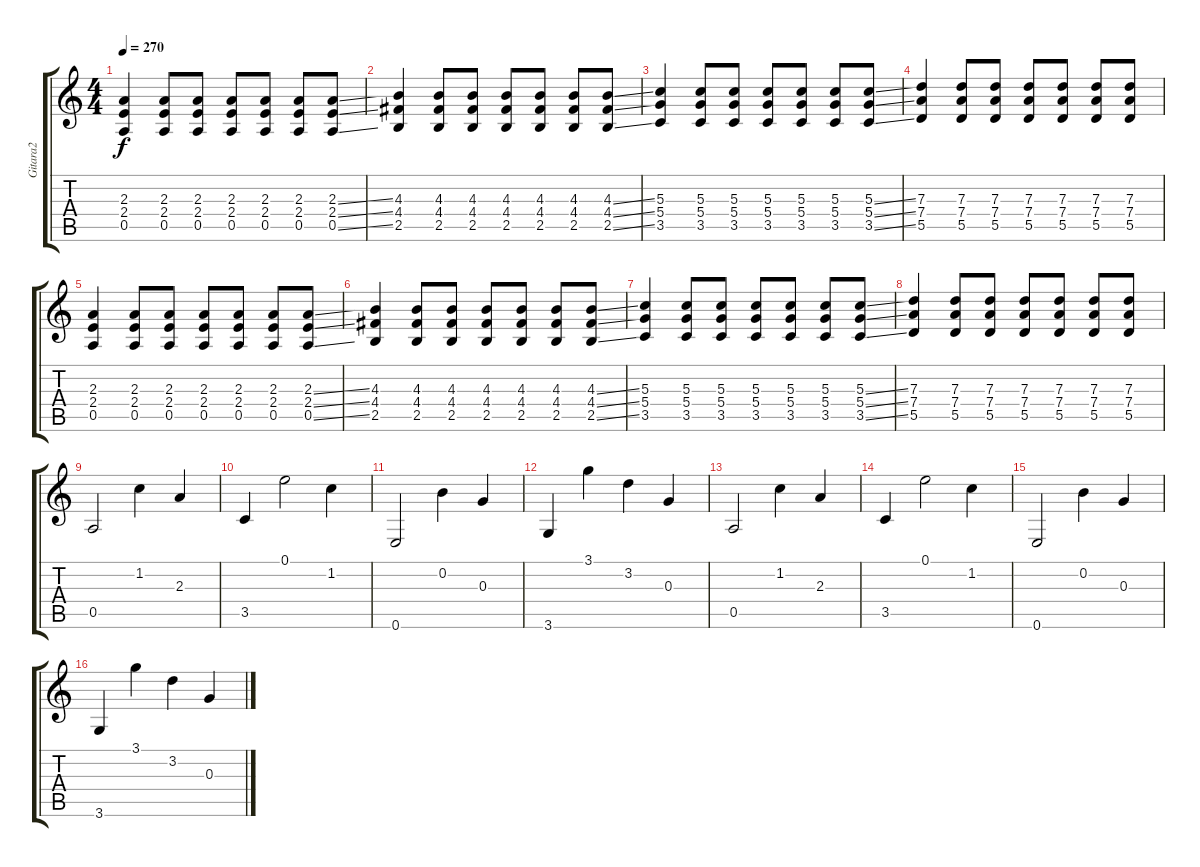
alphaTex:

\track ("Gitara2" "Gitara2") {instrument electricguitarclean}
\staff {score tabs}
\tuning (E4 B3 G3 D3 A2 E2) {hide}
\ts (4 4)
\tempo 270
\clef g2
\ks c
(2.3 2.4 0.5).4{dy f instrument overdrivenguitar} (2.3 2.4 0.5).8 (2.3 2.4 0.5).8 (2.3 2.4 0.5).8 (2.3 2.4 0.5).8 (2.3 2.4 0.5).8 (2.3{ss} 2.4{ss} 0.5{ss}).8 |
(4.3 4.4 2.5).4 (4.3 4.4 2.5).8 (4.3 4.4 2.5).8 (4.3 4.4 2.5).8 (4.3 4.4 2.5).8 (4.3 4.4 2.5).8 (4.3{ss} 4.4{ss} 2.5{ss}).8 |
(5.3 5.4 3.5).4 (5.3 5.4 3.5).8 (5.3 5.4 3.5).8 (5.3 5.4 3.5).8 (5.3 5.4 3.5).8 (5.3 5.4 3.5).8 (5.3{ss} 5.4{ss} 3.5{ss}).8 |
(7.3 7.4 5.5).4 (7.3 7.4 5.5).8 (7.3 7.4 5.5).8 (7.3 7.4 5.5).8 (7.3 7.4 5.5).8 (7.3 7.4 5.5).8 (7.3 7.4 5.5).8 |
(2.3 2.4 0.5).4{instrument overdrivenguitar} (2.3 2.4 0.5).8 (2.3 2.4 0.5).8 (2.3 2.4 0.5).8 (2.3 2.4 0.5).8 (2.3 2.4 0.5).8 (2.3{ss} 2.4{ss} 0.5{ss}).8 |
(4.3 4.4 2.5).4 (4.3 4.4 2.5).8 (4.3 4.4 2.5).8 (4.3 4.4 2.5).8 (4.3 4.4 2.5).8 (4.3 4.4 2.5).8 (4.3{ss} 4.4{ss} 2.5{ss}).8 |
(5.3 5.4 3.5).4 (5.3 5.4 3.5).8 (5.3 5.4 3.5).8 (5.3 5.4 3.5).8 (5.3 5.4 3.5).8 (5.3 5.4 3.5).8 (5.3{ss} 5.4{ss} 3.5{ss}).8 |
(7.3 7.4 5.5).4 (7.3 7.4 5.5).8 (7.3 7.4 5.5).8 (7.3 7.4 5.5).8 (7.3 7.4 5.5).8 (7.3 7.4 5.5).8 (7.3 7.4 5.5).8 |
0.5.2{instrument overdrivenguitar} 1.2.4 2.3.4 |
3.5.4 0.1.2 1.2.4 |
0.6.2 0.2.4 0.3.4 |
3.6.4 3.1.4 3.2.4 0.3.4 |
0.5.2{instrument overdrivenguitar} 1.2.4 2.3.4 |
3.5.4 0.1.2 1.2.4 |
0.6.2 0.2.4 0.3.4 |
3.6.4 3.1.4 3.2.4 0.3.4
